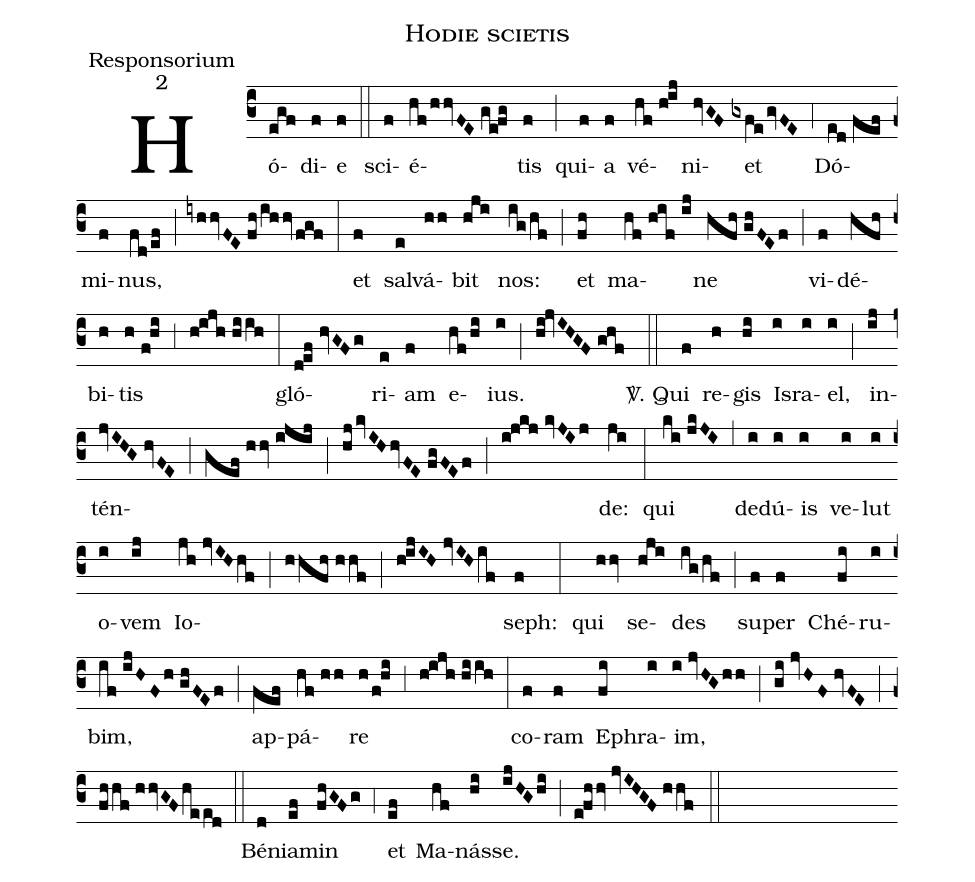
name:Hodie scietis;
office-part:Responsorium;
mode:2;
%%
(c3) Hó(egf)di(f)e(f) (::)
sci(f)é(hf/hhvFE//ge!fg)tis(f) (;) qui(f)a(f) vé(hf//h!ij)ni(hvGF)et(gxfe/gvFE) (,4) Dó(ed//fef)mi(f)nus,(fd/ef) (;) (iyhhvFE//fh/ihhv/fgf) (:)
et(f) sal(e)vá(hh)bit(hji) nos:(ig/hf) (;) et(fh) ma(hf//hif//ij)ne(hfh//ghFEf) (;) vi(f)dé(hfh)bi(h)tis(h//f!hi) (,3) (h!ijh//hiih) (:)
gló(d!ef//hvGFg)ri(e)am(f) e(hf/hi)ius.(i) (;) (hi!jvIHGF//ghf) (::)

<sp>V/</sp>. Qui(f) re(h)gis(hi) Is(i)ra(i)el,(i) (;) in(ij)tén(jvIHG//hvFE)(;)(gef//hhv//ijij)(;)(hj/kvIH/hvFE//fgFEf)(;)(i!jkj//kvJIj)de:(ji) (:)
qui(ki//jkJI) (,5) de(i)dú(i)is(i) ve(i)lut(i) o(i)vem(ij) Io(jh//jvIH/hf)(;)(hhfh//hhf)(;)(h!ijIH//jvIH/if)seph:(f) (:)
qui(hhv) se(hji)des(ig/hf) (;) su(f)per(f) Ché(fi)ru(i)bim,(if//ijHFh//ghFEf) (;) ap(fef)pá(hf//hh)re(h/f!hi) (,3) (h!ijh//hiih) (:)
co(f)ram(f) Eph(fi)ra(i)im,(i//jvHG/hh) (;) (gi//jvHF//hvFE) (;) (fhhf//hhvGF/heed) (::)
Bén(d)ia(ef)min(fhGFg) (,4) et(ef) Ma(hf)nás(hi)se.(ijHGhi) (;) (e!fhhv//jvIHGF//hhf) (::)
